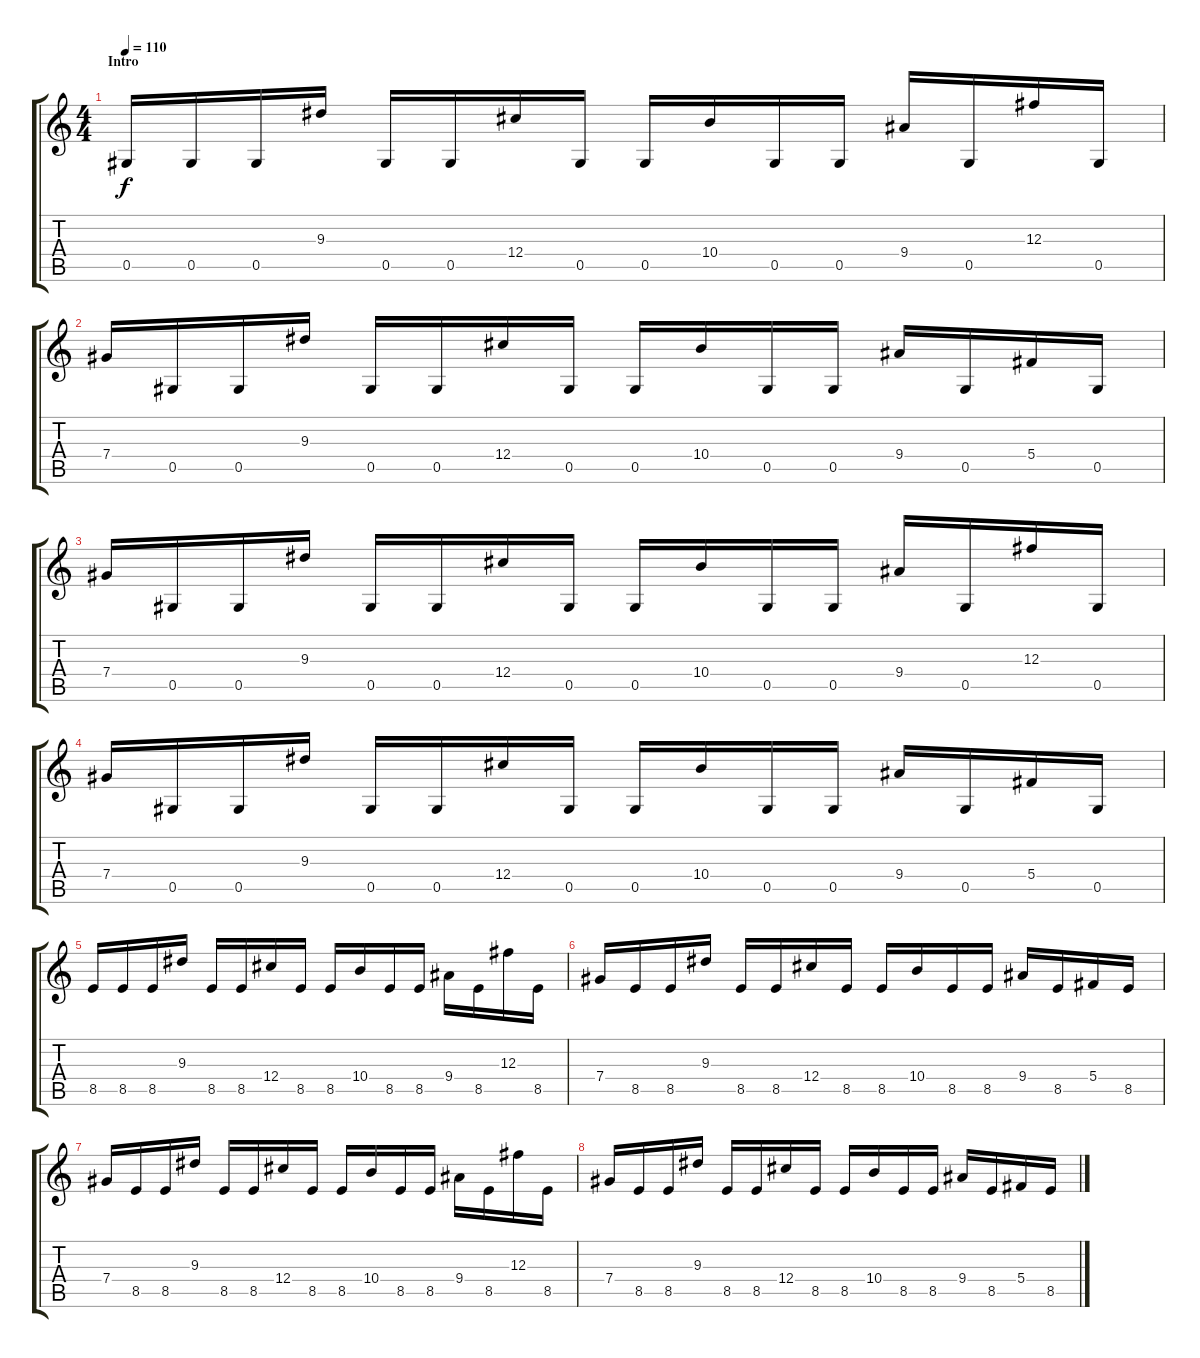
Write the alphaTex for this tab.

\track "" {instrument distortionguitar}
\staff {score tabs}
\tuning (Eb4 Bb3 Gb3 Db3 Ab2 Eb2) {hide}
\ts (4 4)
\section ("" "Intro")
\tempo 110
\clef g2
\ks c
0.5.16{dy f instrument distortionguitar} 0.5.16 0.5.16 9.3.16 0.5.16 0.5.16 12.4.16 0.5.16 0.5.16 10.4.16 0.5.16 0.5.16 9.4.16 0.5.16 12.3.16 0.5.16 |
7.4.16 0.5.16 0.5.16 9.3.16 0.5.16 0.5.16 12.4.16 0.5.16 0.5.16 10.4.16 0.5.16 0.5.16 9.4.16 0.5.16 5.4.16 0.5.16 |
7.4.16 0.5.16 0.5.16 9.3.16 0.5.16 0.5.16 12.4.16 0.5.16 0.5.16 10.4.16 0.5.16 0.5.16 9.4.16 0.5.16 12.3.16 0.5.16 |
7.4.16 0.5.16 0.5.16 9.3.16 0.5.16 0.5.16 12.4.16 0.5.16 0.5.16 10.4.16 0.5.16 0.5.16 9.4.16 0.5.16 5.4.16 0.5.16 |
8.5.16 8.5.16 8.5.16 9.3.16 8.5.16 8.5.16 12.4.16 8.5.16 8.5.16 10.4.16 8.5.16 8.5.16 9.4.16 8.5.16 12.3.16 8.5.16 |
7.4.16 8.5.16 8.5.16 9.3.16 8.5.16 8.5.16 12.4.16 8.5.16 8.5.16 10.4.16 8.5.16 8.5.16 9.4.16 8.5.16 5.4.16 8.5.16 |
7.4.16 8.5.16 8.5.16 9.3.16 8.5.16 8.5.16 12.4.16 8.5.16 8.5.16 10.4.16 8.5.16 8.5.16 9.4.16 8.5.16 12.3.16 8.5.16 |
7.4.16 8.5.16 8.5.16 9.3.16 8.5.16 8.5.16 12.4.16 8.5.16 8.5.16 10.4.16 8.5.16 8.5.16 9.4.16 8.5.16 5.4.16 8.5.16
